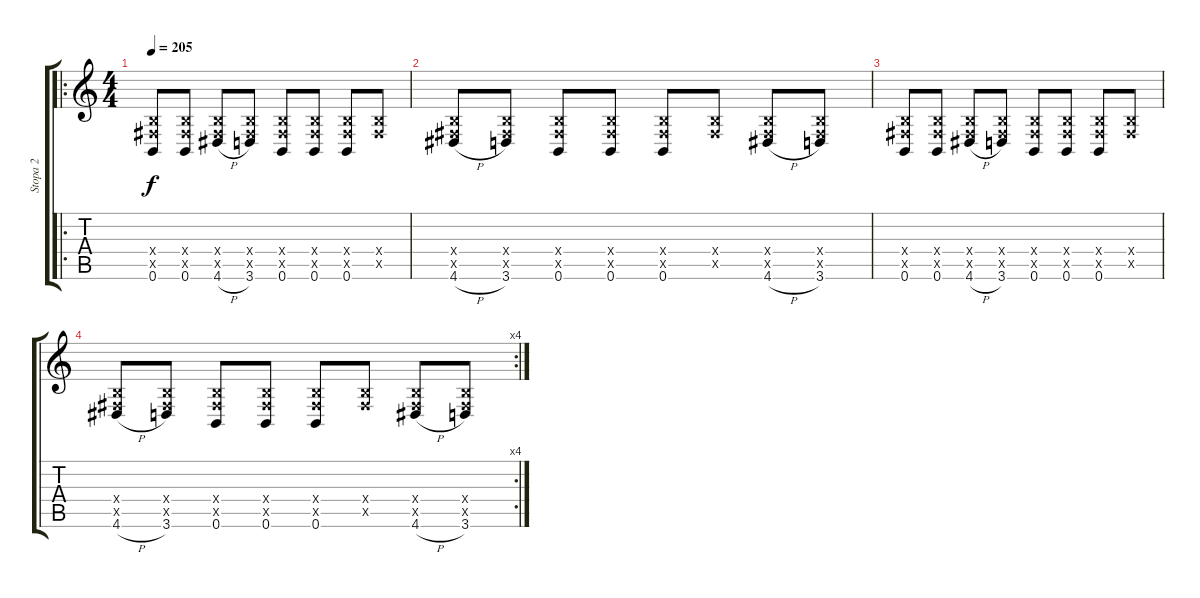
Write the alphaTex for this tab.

\track ("Stopa 2" "Stopa 2") {instrument electricbassfinger}
\staff {score tabs}
\tuning (Db4 Ab3 E3 B2 Gb2 B1) {hide}
\ro
\ts (4 4)
\tempo 205
\clef g2
\ks c
(0.4{x} 0.5{x} 0.6).8{dy f} (0.4{x} 0.5{x} 0.6).8 (0.4{x} 0.5{x} 4.6{h}).8 (0.4{x} 0.5{x} 3.6).8 (0.4{x} 0.5{x} 0.6).8 (0.4{x} 0.5{x} 0.6).8 (0.4{x} 0.5{x} 0.6).8 (0.4{x} 0.5{x}).8 |
(0.4{x} 0.5{x} 4.6{h}).8 (0.4{x} 0.5{x} 3.6).8 (0.4{x} 0.5{x} 0.6).8 (0.4{x} 0.5{x} 0.6).8 (0.4{x} 0.5{x} 0.6).8 (0.4{x} 0.5{x}).8 (0.4{x} 0.5{x} 4.6{h}).8 (0.4{x} 0.5{x} 3.6).8 |
(0.4{x} 0.5{x} 0.6).8 (0.4{x} 0.5{x} 0.6).8 (0.4{x} 0.5{x} 4.6{h}).8 (0.4{x} 0.5{x} 3.6).8 (0.4{x} 0.5{x} 0.6).8 (0.4{x} 0.5{x} 0.6).8 (0.4{x} 0.5{x} 0.6).8 (0.4{x} 0.5{x}).8 |
\rc 4
(0.4{x} 0.5{x} 4.6{h}).8 (0.4{x} 0.5{x} 3.6).8 (0.4{x} 0.5{x} 0.6).8 (0.4{x} 0.5{x} 0.6).8 (0.4{x} 0.5{x} 0.6).8 (0.4{x} 0.5{x}).8 (0.4{x} 0.5{x} 4.6{h}).8 (0.4{x} 0.5{x} 3.6).8
